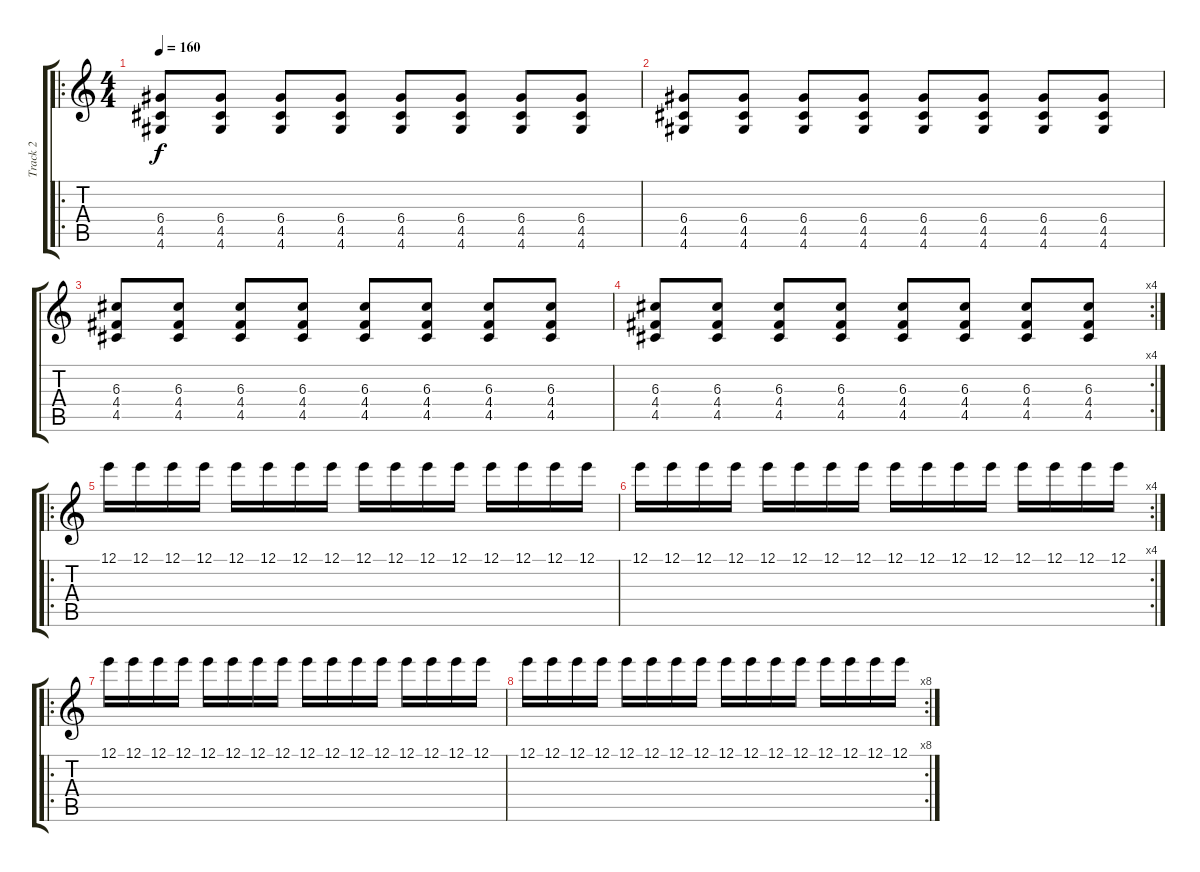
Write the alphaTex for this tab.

\track ("Track 2" "Track 2") {instrument distortionguitar}
\staff {score tabs}
\tuning (E4 B3 G3 D3 A2 E2) {hide}
\ro
\ts (4 4)
\tempo 160
\clef g2
\ks c
(6.4 4.5 4.6).8{dy f} (6.4 4.5 4.6).8 (6.4 4.5 4.6).8 (6.4 4.5 4.6).8 (6.4 4.5 4.6).8 (6.4 4.5 4.6).8 (6.4 4.5 4.6).8 (6.4 4.5 4.6).8 |
(6.4 4.5 4.6).8 (6.4 4.5 4.6).8 (6.4 4.5 4.6).8 (6.4 4.5 4.6).8 (6.4 4.5 4.6).8 (6.4 4.5 4.6).8 (6.4 4.5 4.6).8 (6.4 4.5 4.6).8 |
(6.3 4.4 4.5).8 (6.3 4.4 4.5).8 (6.3 4.4 4.5).8 (6.3 4.4 4.5).8 (6.3 4.4 4.5).8 (6.3 4.4 4.5).8 (6.3 4.4 4.5).8 (6.3 4.4 4.5).8 |
\rc 4
(6.3 4.4 4.5).8 (6.3 4.4 4.5).8 (6.3 4.4 4.5).8 (6.3 4.4 4.5).8 (6.3 4.4 4.5).8 (6.3 4.4 4.5).8 (6.3 4.4 4.5).8 (6.3 4.4 4.5).8 |
\ro
12.1.16 12.1.16 12.1.16 12.1.16 12.1.16 12.1.16 12.1.16 12.1.16 12.1.16 12.1.16 12.1.16 12.1.16 12.1.16 12.1.16 12.1.16 12.1.16 |
\rc 4
12.1.16 12.1.16 12.1.16 12.1.16 12.1.16 12.1.16 12.1.16 12.1.16 12.1.16 12.1.16 12.1.16 12.1.16 12.1.16 12.1.16 12.1.16 12.1.16 |
\ro
12.1.16 12.1.16 12.1.16 12.1.16 12.1.16 12.1.16 12.1.16 12.1.16 12.1.16 12.1.16 12.1.16 12.1.16 12.1.16 12.1.16 12.1.16 12.1.16 |
\rc 8
12.1.16 12.1.16 12.1.16 12.1.16 12.1.16 12.1.16 12.1.16 12.1.16 12.1.16 12.1.16 12.1.16 12.1.16 12.1.16 12.1.16 12.1.16 12.1.16
